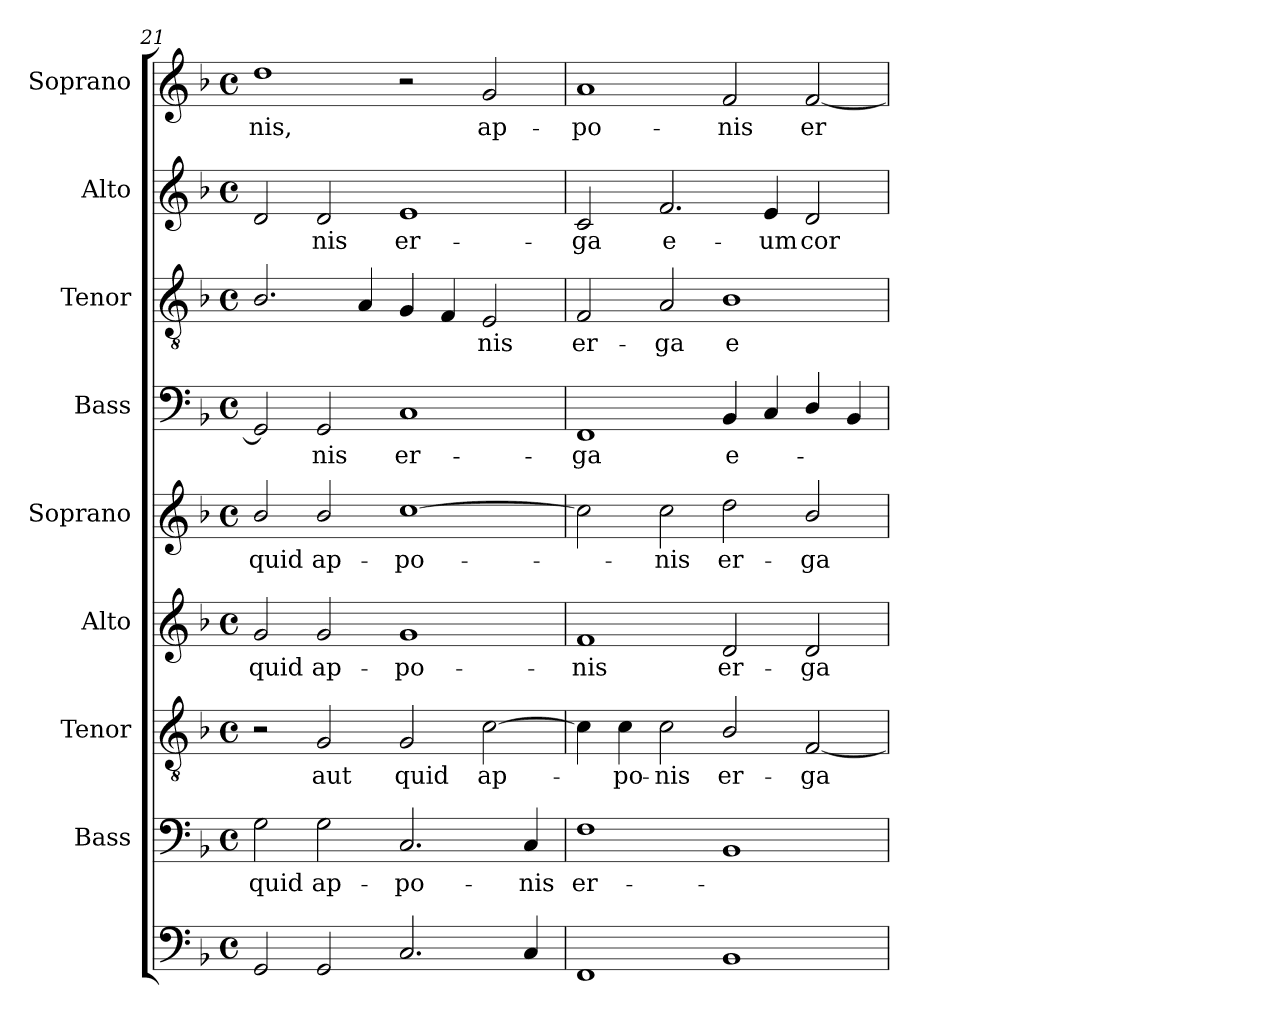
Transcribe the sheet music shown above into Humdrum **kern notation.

**kern	**kern	**text	**kern	**text	**kern	**text	**kern	**text	**kern	**text	**kern	**text	**kern	**text	**kern	**text
*part9	*part8	*part8	*part7	*part7	*part6	*part6	*part5	*part5	*part4	*part4	*part3	*part3	*part2	*part2	*part1	*part1
*staff9	*staff8	*staff8	*staff7	*staff7	*staff6	*staff6	*staff5	*staff5	*staff4	*staff4	*staff3	*staff3	*staff2	*staff2	*staff1	*staff1
*I""Violón y contrabajo"	*I"Bass	*	*I"Tenor	*	*I"Alto	*	*I"Soprano	*	*I"Bass	*	*I"Tenor	*	*I"Alto	*	*I"Soprano	*
*I'Cont.	*I'B.	*	*I'T.	*	*I'A.	*	*I'S.	*	*I'B.	*	*I'T.	*	*I'A.	*	*I'S.	*
*clefF4	*clefF4	*	*clefGv2	*	*clefG2	*	*clefG2	*	*clefF4	*	*clefGv2	*	*clefG2	*	*clefG2	*
*	*	*	*ITrd7c12	*	*	*	*	*	*	*	*ITrd7c12	*	*	*	*	*
*k[b-]	*k[b-]	*	*k[b-]	*	*k[b-]	*	*k[b-]	*	*k[b-]	*	*k[b-]	*	*k[b-]	*	*k[b-]	*
*F:	*F:	*	*F:	*	*F:	*	*F:	*	*F:	*	*F:	*	*F:	*	*F:	*
*M4/4	*M4/4	*	*M4/4	*	*M4/4	*	*M4/4	*	*M4/4	*	*M4/4	*	*M4/4	*	*M4/4	*
*met(c)	*met(c)	*	*met(c)	*	*met(c)	*	*met(c)	*	*met(c)	*	*met(c)	*	*met(c)	*	*met(c)	*
=21	=21	=21	=21	=21	=21	=21	=21	=21	=21	=21	=21	=21	=21	=21	=21	=21
!	!	!LO:LY:b:color=#000000	!	!	!	!	!	!	!	!	!	!	!	!	!	!
!	!	!	!	!	!	!LO:LY:b:color=#000000	!	!	!	!	!	!	!	!	!	!
!	!	!	!	!	!	!	!	!LO:LY:b:color=#000000	!	!	!	!	!	!	!	!
!	!	!	!	!	!	!	!	!	!	!	!	!	!	!	!	!LO:LY:b:color=#000000
2GGi/	2Gi\	quid	2r	.	2gi/	quid	2b-i/	quid	2GGi/]	.	2.BB-i/	.	2di/	.	1ddi	-nis,
!	!	!LO:LY:b:color=#000000	!	!	!	!	!	!	!	!	!	!	!	!	!	!
!	!	!	!	!LO:LY:b:color=#000000	!	!	!	!	!	!	!	!	!	!	!	!
!	!	!	!	!	!	!LO:LY:b:color=#000000	!	!	!	!	!	!	!	!	!	!
!	!	!	!	!	!	!	!	!LO:LY:b:color=#000000	!	!	!	!	!	!	!	!
!	!	!	!	!	!	!	!	!	!	!LO:LY:b:color=#000000	!	!	!	!	!	!
!	!	!	!	!	!	!	!	!	!	!	!	!	!	!LO:LY:b:color=#000000	!	!
2GGi/	2Gi\	ap-	2GGi/	aut	2gi/	ap-	2b-i/	ap-	2GGi/	-nis	.	.	2di/	-nis	.	.
.	.	.	.	.	.	.	.	.	.	.	4AAi/	.	.	.	.	.
!	!	!LO:LY:b:color=#000000	!	!	!	!	!	!	!	!	!	!	!	!	!	!
!	!	!	!	!LO:LY:b:color=#000000	!	!	!	!	!	!	!	!	!	!	!	!
!	!	!	!	!	!	!LO:LY:b:color=#000000	!	!	!	!	!	!	!	!	!	!
!	!	!	!	!	!	!	!	!LO:LY:b:color=#000000	!	!	!	!	!	!	!	!
!	!	!	!	!	!	!	!	!	!	!LO:LY:b:color=#000000	!	!	!	!	!	!
!	!	!	!	!	!	!	!	!	!	!	!	!	!	!LO:LY:b:color=#000000	!	!
2.Ci/	2.Ci/	-po-	2GGi/	quid	1gi	-po-	[1cci	-po-	1Ci	er-	4GGi/	.	1ei	er-	2r	.
.	.	.	.	.	.	.	.	.	.	.	4FFi/	.	.	.	.	.
!	!	!	!	!LO:LY:b:color=#000000	!	!	!	!	!	!	!	!	!	!	!	!
!	!	!	!	!	!	!	!	!	!	!	!	!LO:LY:b:color=#000000	!	!	!	!
!	!	!	!	!	!	!	!	!	!	!	!	!	!	!	!	!LO:LY:b:color=#000000
.	.	.	[2Ci\	ap-	.	.	.	.	.	.	2EEi/	-nis	.	.	2gi/	ap-
!	!	!LO:LY:b:color=#000000	!	!	!	!	!	!	!	!	!	!	!	!	!	!
4Ci/	4Ci/	-nis	.	.	.	.	.	.	.	.	.	.	.	.	.	.
=22	=22	=22	=22	=22	=22	=22	=22	=22	=22	=22	=22	=22	=22	=22	=22	=22
!	!	!LO:LY:b:color=#000000	!	!	!	!	!	!	!	!	!	!	!	!	!	!
!	!	!	!	!	!	!LO:LY:b:color=#000000	!	!	!	!	!	!	!	!	!	!
!	!	!	!	!	!	!	!	!	!	!LO:LY:b:color=#000000	!	!	!	!	!	!
!	!	!	!	!	!	!	!	!	!	!	!	!LO:LY:b:color=#000000	!	!	!	!
!	!	!	!	!	!	!	!	!	!	!	!	!	!	!LO:LY:b:color=#000000	!	!
!	!	!	!	!	!	!	!	!	!	!	!	!	!	!	!	!LO:LY:b:color=#000000
1FFi	1Fi	er-	4Ci\]	.	1fi	-nis	2cci\]	.	1FFi	-ga	2FFi/	er-	2ci/	-ga	1ai	-po-
!	!	!	!	!LO:LY:b:color=#000000	!	!	!	!	!	!	!	!	!	!	!	!
.	.	.	4Ci\	-po-	.	.	.	.	.	.	.	.	.	.	.	.
!	!	!	!	!LO:LY:b:color=#000000	!	!	!	!	!	!	!	!	!	!	!	!
!	!	!	!	!	!	!	!	!LO:LY:b:color=#000000	!	!	!	!	!	!	!	!
!	!	!	!	!	!	!	!	!	!	!	!	!LO:LY:b:color=#000000	!	!	!	!
!	!	!	!	!	!	!	!	!	!	!	!	!	!	!LO:LY:b:color=#000000	!	!
.	.	.	2Ci\	-nis	.	.	2cci\	-nis	.	.	2AAi/	-ga	2.fi/	e-	.	.
!	!	!	!	!LO:LY:b:color=#000000	!	!	!	!	!	!	!	!	!	!	!	!
!	!	!	!	!	!	!LO:LY:b:color=#000000	!	!	!	!	!	!	!	!	!	!
!	!	!	!	!	!	!	!	!LO:LY:b:color=#000000	!	!	!	!	!	!	!	!
!	!	!	!	!	!	!	!	!	!	!LO:LY:b:color=#000000	!	!	!	!	!	!
!	!	!	!	!	!	!	!	!	!	!	!	!LO:LY:b:color=#000000	!	!	!	!
!	!	!	!	!	!	!	!	!	!	!	!	!	!	!	!	!LO:LY:b:color=#000000
1BB-i	1BB-i	.	2BB-i/	er-	2di/	er-	2ddi\	er-	4BB-i/	e-	1BB-i	e-	.	.	2fi/	-nis
!	!	!	!	!	!	!	!	!	!	!	!	!	!	!LO:LY:b:color=#000000	!	!
.	.	.	.	.	.	.	.	.	4Ci/	.	.	.	4ei/	-um	.	.
!	!	!	!	!LO:LY:b:color=#000000	!	!	!	!	!	!	!	!	!	!	!	!
!	!	!	!	!	!	!LO:LY:b:color=#000000	!	!	!	!	!	!	!	!	!	!
!	!	!	!	!	!	!	!	!LO:LY:b:color=#000000	!	!	!	!	!	!	!	!
!	!	!	!	!	!	!	!	!	!	!	!	!	!	!LO:LY:b:color=#000000	!	!
!	!	!	!	!	!	!	!	!	!	!	!	!	!	!	!	!LO:LY:b:color=#000000
.	.	.	[2FFi/	-ga	2di/	-ga	2b-i/	-ga	4Di/	.	.	.	2di/	cor	[2fi/	er-
.	.	.	.	.	.	.	.	.	4BB-i/	.	.	.	.	.	.	.
=	=	=	=	=	=	=	=	=	=	=	=	=	=	=	=	=
*-	*-	*-	*-	*-	*-	*-	*-	*-	*-	*-	*-	*-	*-	*-	*-	*-
